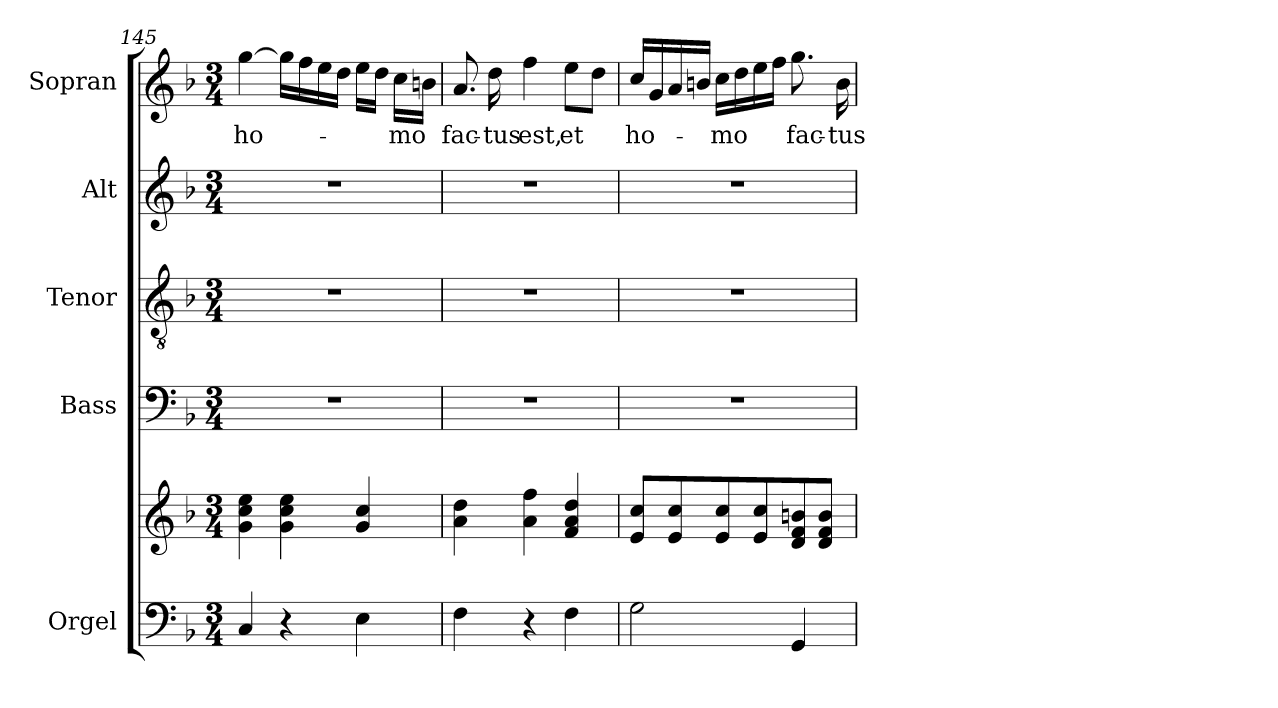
**kern	**kern	**kern	**kern	**kern	**kern	**text
*part5	*part5	*part4	*part3	*part2	*part1	*part1
*staff6	*staff5	*staff4	*staff3	*staff2	*staff1	*staff1
*I"Orgel	*	*I"Bass	*I"Tenor	*I"Alt	*I"Sopran	*
*I'Org.	*	*I'B.	*I'T.	*I'A.	*I'S.	*
*clefF4	*clefG2	*clefF4	*clefGv2	*clefG2	*clefG2	*
*k[b-]	*k[b-]	*k[b-]	*k[b-]	*k[b-]	*k[b-]	*
*F:	*F:	*F:	*F:	*F:	*F:	*
*M3/4	*M3/4	*M3/4	*M3/4	*M3/4	*M3/4	*
=145	=145	=145	=145	=145	=145	=145
!	!	!	!	!	!	!LO:LY:b
4C/	4g\ 4cc\ 4ee\	2.r	2.r	2.r	[4gg\	ho-
4r	4g\ 4cc\ 4ee\	.	.	.	16gg\LL]	.
.	.	.	.	.	16ff\	.
.	.	.	.	.	16ee\	.
.	.	.	.	.	16dd\JJ	.
4E\	4g/ 4cc/	.	.	.	16ee\LL	.
.	.	.	.	.	16dd\JJ	.
!	!	!	!	!	!	!LO:LY:b
.	.	.	.	.	16cc\LL	-mo
.	.	.	.	.	16bn\JJ	.
=146	=146	=146	=146	=146	=146	=146
!	!	!	!	!	!	!LO:LY:b
4F\	4a\ 4dd\	2.r	2.r	2.r	8.a/	fac-
!	!	!	!	!	!	!LO:LY:b
.	.	.	.	.	16dd\	-tus
!	!	!	!	!	!	!LO:LY:b
4r	4a\ 4ff\	.	.	.	4ff\	est,
!	!	!	!	!	!	!LO:LY:b
4F\	4f/ 4a/ 4dd/	.	.	.	8ee\L	et
.	.	.	.	.	8dd\J	.
!!LO:LB:g=z
=147	=147	=147	=147	=147	=147	=147
!	!	!	!	!	!	!LO:LY:b
2G\	8e/ 8cc/L	2.r	2.r	2.r	16cc/LL	ho-
.	.	.	.	.	16g/	.
.	8e/ 8cc/	.	.	.	16a/	.
.	.	.	.	.	16bn/JJ	.
!	!	!	!	!	!	!LO:LY:b
.	8e/ 8cc/	.	.	.	16cc\LL	-mo
.	.	.	.	.	16dd\	.
.	8e/ 8cc/	.	.	.	16ee\	.
.	.	.	.	.	16ff\JJ	.
!	!	!	!	!	!	!LO:LY:b
4GG/	8d/ 8f/ 8bn/	.	.	.	8.gg\	fac-
.	8d/ 8f/ 8b/J	.	.	.	.	.
!	!	!	!	!	!	!LO:LY:b
.	.	.	.	.	16b\	-tus
=	=	=	=	=	=	=
*-	*-	*-	*-	*-	*-	*-
